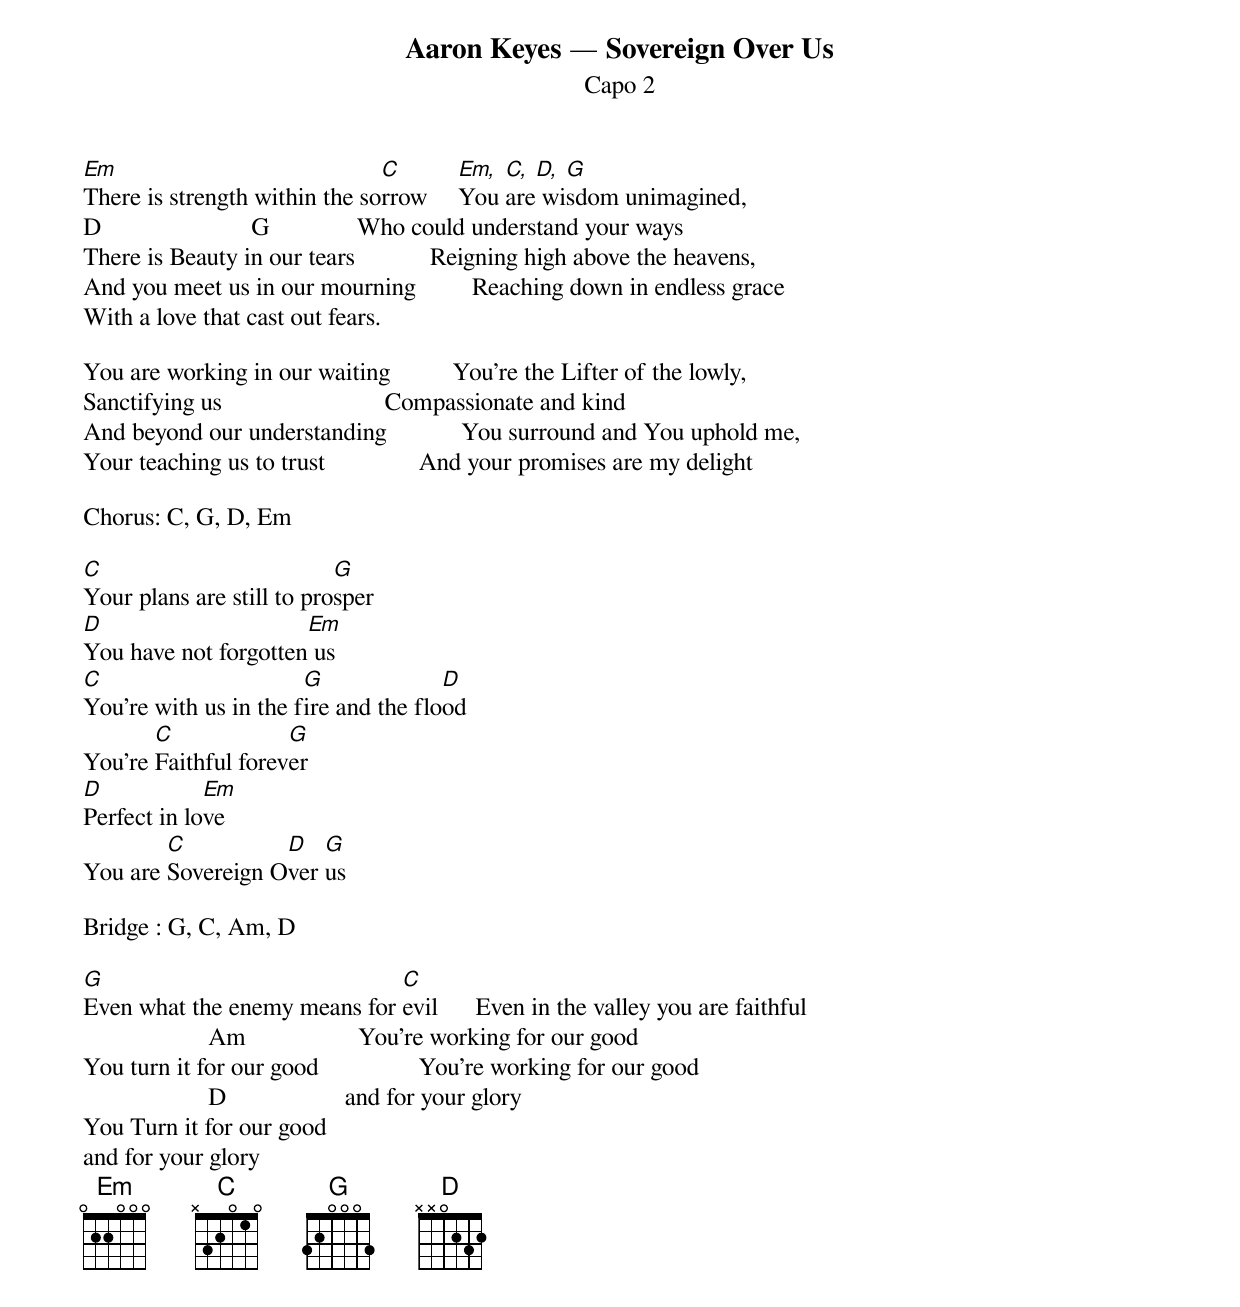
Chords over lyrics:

Aaron Keyes — Sovereign Over Us
Capo 2

Em                             C        Em, C, D, G
There is strength within the sorrow     You are wisdom unimagined,
D                        G              Who could understand your ways
There is Beauty in our tears            Reigning high above the heavens,
And you meet us in our mourning         Reaching down in endless grace
With a love that cast out fears.

You are working in our waiting          You're the Lifter of the lowly,
Sanctifying us                          Compassionate and kind
And beyond our understanding            You surround and You uphold me,
Your teaching us to trust               And your promises are my delight

Chorus: C, G, D, Em

C                          G
Your plans are still to prosper
D                     Em
You have not forgotten us
C                      G              D
You're with us in the fire and the flood
       C             G
You're Faithful forever
D            Em
Perfect in love
        C          D   G
You are Sovereign Over us

Bridge : G, C, Am, D

G                             C
Even what the enemy means for evil      Even in the valley you are faithful
                    Am                  You're working for our good
You turn it for our good                You're working for our good
                    D                   and for your glory
You Turn it for our good
and for your glory
